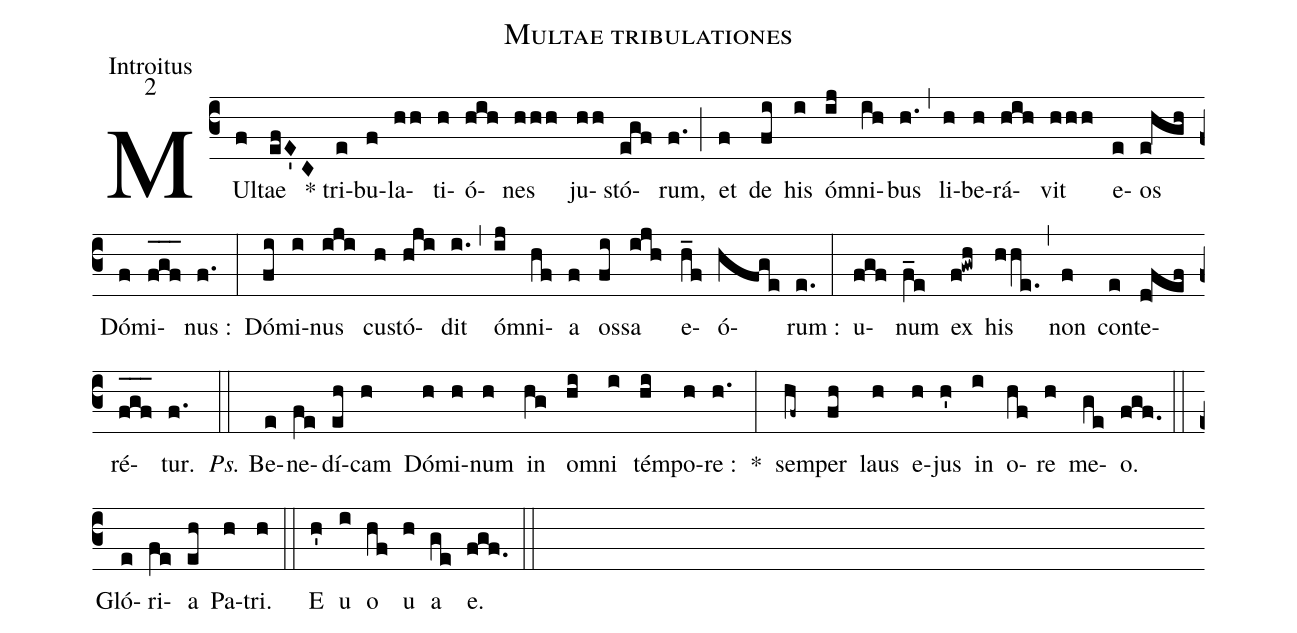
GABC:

name:Multae tribulationes;
office-part:Introitus;
mode:2;
%%
(c3) MUl(f)tae(efE'C) ~* tri(e)bu(f)la(hh)ti(h)ó(hih)nes(hhh) ju(hh)stó(egf)rum,(f.) (;) et(f) de(fi) his(i) ó(ij)mni(ih)bus(h.) (,) li(h)be(h)rá(hih)vit(hhh) e(e)os(e!hgh) Dó(f)mi(f_[oh:h]g_[oh:h]f_[oh:h])nus :(f.) (:) Dó(fi)mi(i)nus(iji) cu(h)stó(hji)dit(i.) (,) ó(ij)mni(hf)a(f) os(fi)sa(ijh) e(h_f)ó(hfge)rum :(e.) (:) u(fgf)num(f_e) ex(f!gwh) his(hhe.) (,) non(f) con(e)te(d!fef)ré(f_[oh:h]g_[oh:h]f_[oh:h])tur.(f.) (::) <i>Ps.</i> Be(e)ne(fe)dí(eh)cam(h) Dó(h)mi(h)num(h) in(hg) o(hi)mni(i) tém(hi)po(h)re :(h.) *(:) sem(hf~)per(fh) laus(h) e(h)jus(h') in(i) o(hf)re(h) me(ge)o.(fgf.) (::) Gló(e)ri(fe)a(eh) Pa(h)tri.(h) (::) <eu>E(h') u(i) o(hf) u(h) a(ge) e.</eu>(fgf.) (::)
